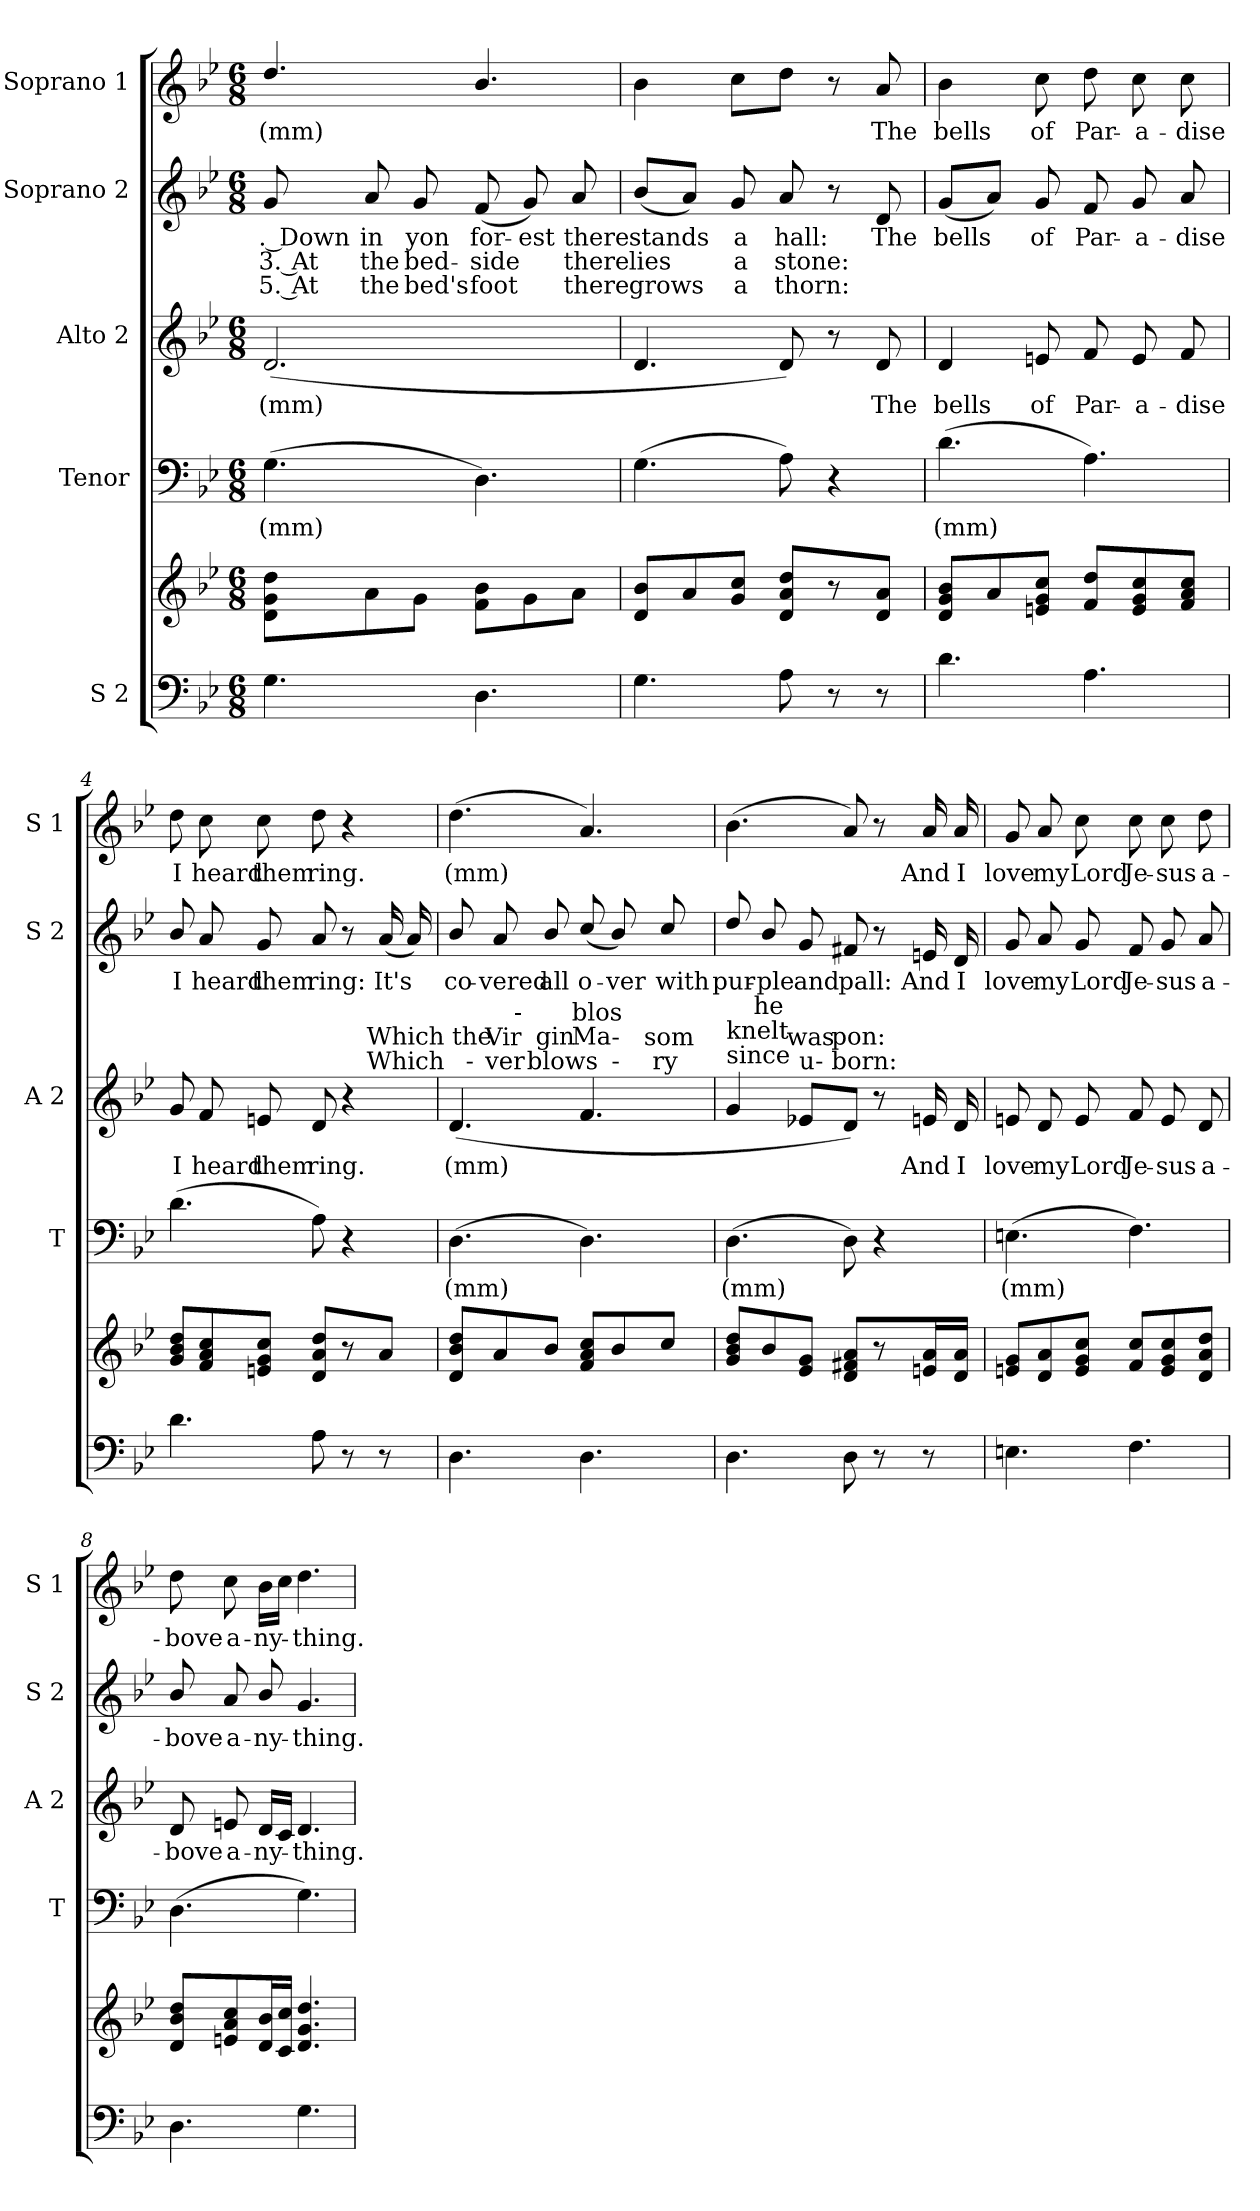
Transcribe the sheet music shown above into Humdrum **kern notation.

**kern	**kern	**kern	**text	**kern	**text	**kern	**text	**text	**text	**kern	**text
*part5	*part5	*part4	*part4	*part3	*part3	*part2	*part2	*part2	*part2	*part1	*part1
*staff6	*staff5	*staff4	*staff4	*staff3	*staff3	*staff2	*staff2	*staff2	*staff2	*staff1	*staff1
*I"S 2	*	*I"Tenor	*	*I"Alto 2	*	*I"Soprano 2	*	*	*	*I"Soprano 1	*
*	*	*I'T	*	*I'A 2	*	*I'S 2	*	*	*	*I'S 1	*
!!LO:PB:g=z
*stria5	*stria5	*stria5	*	*stria5	*	*stria5	*	*	*	*stria5	*
*clefF4	*clefG2	*clefF4	*	*clefG2	*	*clefG2	*	*	*	*clefG2	*
*k[b-e-]	*k[b-e-]	*k[b-e-]	*	*k[b-e-]	*	*k[b-e-]	*	*	*	*k[b-e-]	*
*B-:	*B-:	*B-:	*	*B-:	*	*B-:	*	*	*	*B-:	*
*M6/8	*M6/8	*M6/8	*	*M6/8	*	*M6/8	*	*	*	*M6/8	*
=1	=1	=1	=1	=1	=1	=1	=1	=1	=1	=1	=1
!	!	!	!LO:LY:b	!	!LO:LY:b	!	!LO:LY:b:rj	!LO:LY:b:rj	!LO:LY:b:rj	!	!LO:LY:b
4.G\	8d\ 8g\ 8dd\L	(>4.G\	(mm)	(<2.d/	(mm)	8g</	. Down	3. At	5. At	4.dd/	(mm)
!	!	!	!	!	!	!	!LO:LY:b:cj	!LO:LY:b:cj	!LO:LY:b:cj	!	!
.	8a\	.	.	.	.	8a/	in	the	the	.	.
!	!	!	!	!	!	!	!LO:LY:b:cj	!LO:LY:b:cj	!LO:LY:b:cj	!	!
.	8g\J	.	.	.	.	8g/	yon	bed-	-bed's	.	.
!	!	!	!	!	!	!	!LO:LY:b:cj	!LO:LY:b	!LO:LY:b	!	!
4.D\	8b-\ 8f\L	4.D\)	.	.	.	(>8f/	for-	-side	foot	4.b-/	.
!	!	!	!	!	!	!	!LO:LY:b:cj	!	!	!	!
.	8g\	.	.	.	.	8g/)	est	.	.	.	.
!	!	!	!	!	!	!	!LO:LY:b:cj	!LO:LY:b:cj	!LO:LY:b:cj	!	!
.	8a\J	.	.	.	.	8a/	there	there	there	.	.
=2	=2	=2	=2	=2	=2	=2	=2	=2	=2	=2	=2
!	!	!	!	!	!	!	!LO:LY:b	!LO:LY:b:cj	!LO:LY:b	!	!
4.G\	8d/ 8b-/L	(>4.G\	.	4.d/	.	(>8b-/L	stands	lies	grows	4b-\	.
.	8a/	.	.	.	.	8a/J)	.	.	.	.	.
!	!	!	!	!	!	!	!LO:LY:b:cj	!LO:LY:b:cj	!LO:LY:b:cj	!	!
.	8g/ 8cc/J	.	.	.	.	8g/	a	a	a	8cc\L	.
!	!	!	!	!	!	!	!LO:LY:b:cj	!LO:LY:b	!LO:LY:b	!	!
8A\	8d/ 8dd/ 8a/L	8A\)	.	8d/)	.	8a/	hall:	stone:	thorn:	8dd\J	.
8r	8r	4r	.	8r	.	8r	.	.	.	8r	.
!	!	!	!	!	!LO:LY:b:cj	!	!LO:LY:b:cj	!	!	!	!LO:LY:b:cj
8r	8a/ 8d/J	.	.	8d/	The	8d/	The	.	.	8a/	The
=3	=3	=3	=3	=3	=3	=3	=3	=3	=3	=3	=3
!	!	!	!LO:LY:b	!	!LO:LY:b:cj	!	!LO:LY:b	!	!	!	!LO:LY:b:cj
4.d\	8b-/ 8g/ 8d/L	(>4.d\	(mm)	4d/	bells	(>8g/L	bells	.	.	4b-\	bells
.	8a/	.	.	.	.	8a/J)	.	.	.	.	.
!	!	!	!	!	!LO:LY:b:cj	!	!LO:LY:b:cj	!	!	!	!LO:LY:b:cj
.	8en/ 8g/ 8cc/J	.	.	8en/	of	8g/	of	.	.	8cc\	of
!	!	!	!	!	!LO:LY:b:cj	!	!LO:LY:b:cj	!	!	!	!LO:LY:b:cj
4.A\	8f/ 8dd/L	4.A\)	.	8f/	Par-	8f/	Par-	.	.	8dd\	Par-
!	!	!	!	!	!LO:LY:b:cj	!	!LO:LY:b:cj	!	!	!	!LO:LY:b:cj
.	8e/ 8cc/ 8g/	.	.	8e/	-a-	8g/	-a-	.	.	8cc\	-a-
!	!	!	!	!	!LO:LY:b:cj	!	!LO:LY:b:cj	!	!	!	!LO:LY:b:cj
.	8f/ 8a/ 8cc/J	.	.	8f/	-dise	8a/	-dise	.	.	8cc\	-dise
!!LO:PB:g=z
=4	=4	=4	=4	=4	=4	=4	=4	=4	=4	=4	=4
!	!	!	!	!	!LO:LY:b:cj	!	!LO:LY:b:cj	!	!	!	!LO:LY:b:cj
*	*	*	*	*^	*	*	*	*	*	*	*
4.d\	8g/ 8dd/ 8b-/L	(>4.d\	.	8g/	2ryy	I	8b-/	I	.	.	8dd\	I
!	!	!	!	!	!	!LO:LY:b:cj	!	!LO:LY:b:cj	!	!	!	!LO:LY:b:cj
.	8f/ 8cc/ 8a/	.	.	8f/	.	heard	8a/	heard	.	.	8cc\	heard
!	!	!	!	!	!	!LO:LY:b:cj	!	!LO:LY:b:cj	!	!	!	!LO:LY:b:cj
.	8en/ 8cc/ 8g/J	.	.	8en/	.	them	8g/	them	.	.	8cc\	them
!	!	!	!	!	!	!LO:LY:b:cj	!	!LO:LY:b	!	!	!	!LO:LY:b:cj
8A\	8dd/ 8d/ 8a/L	8A\)	.	8d/	.	ring.	8a/	ring:	.	.	8dd\	ring.
8r	8r	4r	.	4r	16.ryy	.	8r	.	.	.	4r	.
!	!	!	!	!	!LO:TX:a:t=Which	!	!	!	!	!	!	!
!	!	!	!	!	!LO:TX:a:t=Which the	!	!	!	!	!	!	!
.	.	.	.	.	8ryy	.	.	.	.	.	.	.
!	!	!	!	!	!	!	!	!LO:LY:b:cj	!	!	!	!
8r	8a/J	.	.	.	.	.	(>16a/	It's	.	.	.	.
.	.	.	.	.	.	.	16a/)	.	.	.	.	.
.	.	.	.	.	32ryy	.	.	.	.	.	.	.
=5	=5	=5	=5	=5	=5	=5	=5	=5	=5	=5	=5	=5
!	!	!	!	!LO:TX:a:t=sweet	!	!	!	!	!	!	!	!
!	!	!	!	!LO:TX:a:t=e	!	!	!	!	!	!	!	!
!	!	!	!LO:LY:b	!	!	!LO:LY:b	!	!LO:LY:b:cj	!	!	!	!LO:LY:b
*	*	*	*	*^	*	*	*	*	*	*	*	*
*	*	*	*	*	*	*^	*	*	*	*	*	*	*
*	*	*	*	*	*	*	*^	*	*	*	*	*	*	*
*	*	*	*	*	*	*	*	*^	*	*	*	*	*	*	*
*	*	*	*	*	*	*	*	*	*^	*	*	*	*	*	*	*
*	*	*	*	*	*	*	*	*	*	*^	*	*	*	*	*	*	*
*	*	*	*	*	*	*	*	*	*	*	*^	*	*	*	*	*	*	*
4.D\	8dd/ 8b-/ 8d/L	(>4.D\	(mm)	(>4.d/	32.ryy	16..ryy	8.ryy	8..ryy	8...ryy	4ryy	2ryy	2ryy	(mm)	8b-/	co-	.	.	(>4.dd\	(mm)
!	!	!	!	!	!LO:TX:a:t=-	!	!	!	!	!	!	!	!	!	!	!	!	!	!
.	.	.	.	.	2ryy	.	.	.	.	.	.	.	.	.	.	.	.	.	.
!	!	!	!	!	!	!LO:TX:a:t=ver	!	!	!	!	!	!	!	!	!	!	!	!	!
!	!	!	!	!	!	!LO:TX:a:t=Vir	!	!	!	!	!	!	!	!	!	!	!	!	!
.	.	.	.	.	.	2ryy	.	.	.	.	.	.	.	.	.	.	.	.	.
!	!	!	!	!	!	!	!	!	!	!	!	!	!	!	!LO:LY:b:cj	!	!	!	!
.	8a/	.	.	.	.	.	.	.	.	.	.	.	.	8a/	-vered	.	.	.	.
!	!	!	!	!	!	!	!LO:TX:a:t=-	!	!	!	!	!	!	!	!	!	!	!	!
.	.	.	.	.	.	.	2ryy	.	.	.	.	.	.	.	.	.	.	.	.
!	!	!	!	!	!	!	!	!LO:TX:a:t=blows	!	!	!	!	!	!	!	!	!	!	!
.	.	.	.	.	.	.	.	2ryy	.	.	.	.	.	.	.	.	.	.	.
!	!	!	!	!	!	!	!	!	!LO:TX:a:t=gin	!	!	!	!	!	!	!	!	!	!
.	.	.	.	.	.	.	.	.	2ryy	.	.	.	.	.	.	.	.	.	.
!	!	!	!	!	!	!	!	!	!	!	!	!	!	!	!LO:LY:b:cj	!	!	!	!
.	8b-/J	.	.	.	.	.	.	.	.	16..ryy	.	.	.	8b-/	all	.	.	.	.
!	!	!	!	!	!	!	!	!	!	!LO:TX:a:t=Ma	!	!	!	!	!	!	!	!	!
!	!	!	!	!	!	!	!	!	!	!LO:TX:a:t=blos	!	!	!	!	!	!	!	!	!
.	.	.	.	.	.	.	.	.	.	4ryy	.	.	.	.	.	.	.	.	.
!	!	!	!	!	!	!	!	!	!	!	!	!	!	!	!LO:LY:b:cj	!	!	!	!
4.D\	8f/ 8a/ 8cc/L	4.D\)	.	4.f/	.	.	.	.	.	.	.	.	.	(>8cc/	o-	.	.	4.a/)	.
!	!	!	!	!	!	!	!	!	!	!	!LO:TX:a:t=-	!	!	!	!	!	!	!	!
!	!	!	!	!	!	!	!	!	!	!	!LO:TX:a:t=-	!	!	!	!	!	!	!	!
!	!	!	!	!	!	!	!	!	!	!	!	!	!	!	!LO:LY:b:cj	!	!	!	!
.	8b-/	.	.	.	.	.	.	.	.	.	4ryy	16.ryy	.	8b-/)	-ver	.	.	.	.
.	.	.	.	.	8ryy	.	.	.	.	.	.	.	.	.	.	.	.	.	.
!	!	!	!	!	!	!	!	!	!	!	!	!LO:TX:a:t=som	!	!	!	!	!	!	!
.	.	.	.	.	.	.	.	.	.	.	.	8ryy	.	.	.	.	.	.	.
!	!	!	!	!	!	!LO:TX:a:t=ry	!	!	!	!	!	!	!	!	!	!	!	!	!
.	.	.	.	.	.	8ryy	.	.	.	8ryy	.	.	.	.	.	.	.	.	.
!	!	!	!	!	!	!	!	!	!	!	!	!	!	!	!LO:LY:b:cj	!	!	!	!
.	8cc/J	.	.	.	.	.	.	.	.	.	.	.	.	8cc/	with	.	.	.	.
.	.	.	.	.	16ryy	.	.	.	.	.	.	.	.	.	.	.	.	.	.
.	.	.	.	.	.	.	16ryy	.	.	.	.	.	.	.	.	.	.	.	.
.	.	.	.	.	.	.	.	32ryy	.	.	.	32ryy	.	.	.	.	.	.	.
.	.	.	.	.	64ryy	64ryy	.	.	64ryy	64ryy	.	.	.	.	.	.	.	.	.
!!LO:LB:g=z
=6	=6	=6	=6	=6	=6	=6	=6	=6	=6	=6	=6	=6	=6	=6	=6	=6	=6	=6	=6
!	!	!	!	!LO:TX:a:t=since	!	!	!	!	!	!	!	!	!	!	!	!	!	!	!
!	!	!	!	!LO:TX:a:t=knelt	!	!	!	!	!	!	!	!	!	!	!	!	!	!	!
!	!	!	!LO:LY:b	!	!	!	!	!	!	!	!	!	!	!	!LO:LY:b:cj	!	!	!	!
*	*	*	*	*	*	*	*	*v	*v	*v	*v	*v	*	*	*	*	*	*	*
4.D\	8b-/ 8g/ 8dd/L	(>4.D\	(mm)	4g/	16..ryy	8..ryy	4ryy	4ryy	.	8dd/	pur-	.	.	(>4.b-\	.
!	!	!	!	!	!LO:TX:a:t=he	!	!	!	!	!	!	!	!	!	!
.	.	.	.	.	2ryy	.	.	.	.	.	.	.	.	.	.
!	!	!	!	!	!	!	!	!	!	!	!LO:LY:b:cj	!	!	!	!
.	8b-/	.	.	.	.	.	.	.	.	8b-/	-ple	.	.	.	.
!	!	!	!	!	!	!LO:TX:a:t=was	!	!	!	!	!	!	!	!	!
.	.	.	.	.	.	2ryy	.	.	.	.	.	.	.	.	.
!	!	!	!	!LO:TX:a:t=u	!	!	!	!	!	!	!	!	!	!	!
!	!	!	!	!	!	!	!	!	!	!	!LO:LY:b:cj	!	!	!	!
.	8e-/ 8g/J	.	.	8e-X/L	.	.	32.ryy	16.ryy	.	8g/	and	.	.	.	.
!	!	!	!	!	!	!	!LO:TX:a:t=-	!	!	!	!	!	!	!	!
.	.	.	.	.	.	.	4ryy	.	.	.	.	.	.	.	.
!	!	!	!	!	!	!	!	!LO:TX:a:t=born&colon;	!	!	!	!	!	!	!
!	!	!	!	!	!	!	!	!LO:TX:a:t=pon&colon;	!	!	!	!	!	!	!
.	.	.	.	.	.	.	.	4ryy	.	.	.	.	.	.	.
!	!	!	!	!	!	!	!	!	!	!	!LO:LY:b:cj	!	!	!	!
8D\	8d/ 8f#X/ 8a/L	8D\)	.	8d/J)	.	.	.	.	.	8f#X/	pall:	.	.	8a/)	.
8r	8r	4r	.	8r	.	.	.	.	.	8r	.	.	.	8r	.
.	.	.	.	.	.	.	8ryy	.	.	.	.	.	.	.	.
.	.	.	.	.	.	.	.	8ryy	.	.	.	.	.	.	.
.	.	.	.	.	8ryy	.	.	.	.	.	.	.	.	.	.
!	!	!	!	!	!	!	!	!	!LO:LY:b:cj	!	!LO:LY:b:cj	!	!	!	!LO:LY:b:cj
8r	16en/ 16a/	.	.	16en/	.	.	.	.	And	16en/	And	.	.	16a/	And
.	.	.	.	.	.	.	16ryy	.	.	.	.	.	.	.	.
!	!	!	!	!	!	!	!	!	!LO:LY:b:cj	!	!LO:LY:b:cj	!	!	!	!LO:LY:b:cj
.	16a/ 16d/J	.	.	16d/	.	.	.	.	I	16d/	I	.	.	16a/	I
.	.	.	.	.	.	32ryy	.	32ryy	.	.	.	.	.	.	.
.	.	.	.	.	64ryy	.	64ryy	.	.	.	.	.	.	.	.
=7	=7	=7	=7	=7	=7	=7	=7	=7	=7	=7	=7	=7	=7	=7	=7
!	!	!	!LO:LY:b	!	!	!	!	!	!LO:LY:b:cj	!	!LO:LY:b:cj	!	!	!	!LO:LY:b:cj
*	*	*	*	*v	*v	*v	*v	*v	*	*	*	*	*	*	*
4.En\	8g/ 8en/L	(>4.En\	(mm)	8en/	love	8g/	love	.	.	8g/	love
!	!	!	!	!	!LO:LY:b:cj	!	!LO:LY:b:cj	!	!	!	!LO:LY:b:cj
.	8a/ 8d/	.	.	8d/	my	8a/	my	.	.	8a/	my
!	!	!	!	!	!LO:LY:b:cj	!	!LO:LY:b:cj	!	!	!	!LO:LY:b:cj
.	8e/ 8g/ 8cc/J	.	.	8e/	Lord	8g/	Lord	.	.	8cc\	Lord
!	!	!	!	!	!LO:LY:b:cj	!	!LO:LY:b:cj	!	!	!	!LO:LY:b:cj
4.F\	8f/ 8cc/L	4.F\)	.	8f/	Je-	8f/	Je-	.	.	8cc\	Je-
!	!	!	!	!	!LO:LY:b:cj	!	!LO:LY:b:cj	!	!	!	!LO:LY:b:cj
.	8e/ 8cc/ 8g/	.	.	8e/	-sus	8g/	-sus	.	.	8cc\	-sus
!	!	!	!	!	!LO:LY:b:cj	!	!LO:LY:b:cj	!	!	!	!LO:LY:b:cj
.	8d/ 8a/ 8dd/J	.	.	8d/	a-	8a/	a-	.	.	8dd\	a-
=8	=8	=8	=8	=8	=8	=8	=8	=8	=8	=8	=8
!	!	!	!	!	!LO:LY:b:cj	!	!LO:LY:b:cj	!	!	!	!LO:LY:b:cj
4.D\	8b-/ 8d/ 8dd/L	(>4.D\	.	8d/	-bove	8b-/	-bove	.	.	8dd\	-bove
!	!	!	!	!	!LO:LY:b:cj	!	!LO:LY:b:cj	!	!	!	!LO:LY:b:cj
.	8en/ 8a/ 8cc/	.	.	8en/	a-	8a/	a-	.	.	8cc\	a-
!	!	!	!	!	!LO:LY:b:cj	!	!LO:LY:b:cj	!	!	!	!LO:LY:b:cj
.	16d/ 16b-/	.	.	16d/L	-ny-	8b-/	-ny-	.	.	16b-\L	-ny-
.	16cc/ 16c/J	.	.	16c/J	.	.	.	.	.	16cc\J	.
!	!	!	!	!	!LO:LY:b:cj	!	!LO:LY:b:cj	!	!	!	!LO:LY:b:cj
4.G\	4.d/ 4.g/ 4.dd/	4.G\)	.	4.d/	-thing.	4.g/	-thing.	.	.	4.dd\	-thing.
=	=	=	=!	=	=!	=	=!	=!	=!	=!	=!
*-	*-	*-	*-	*-	*-	*-	*-	*-	*-	*-	*-
